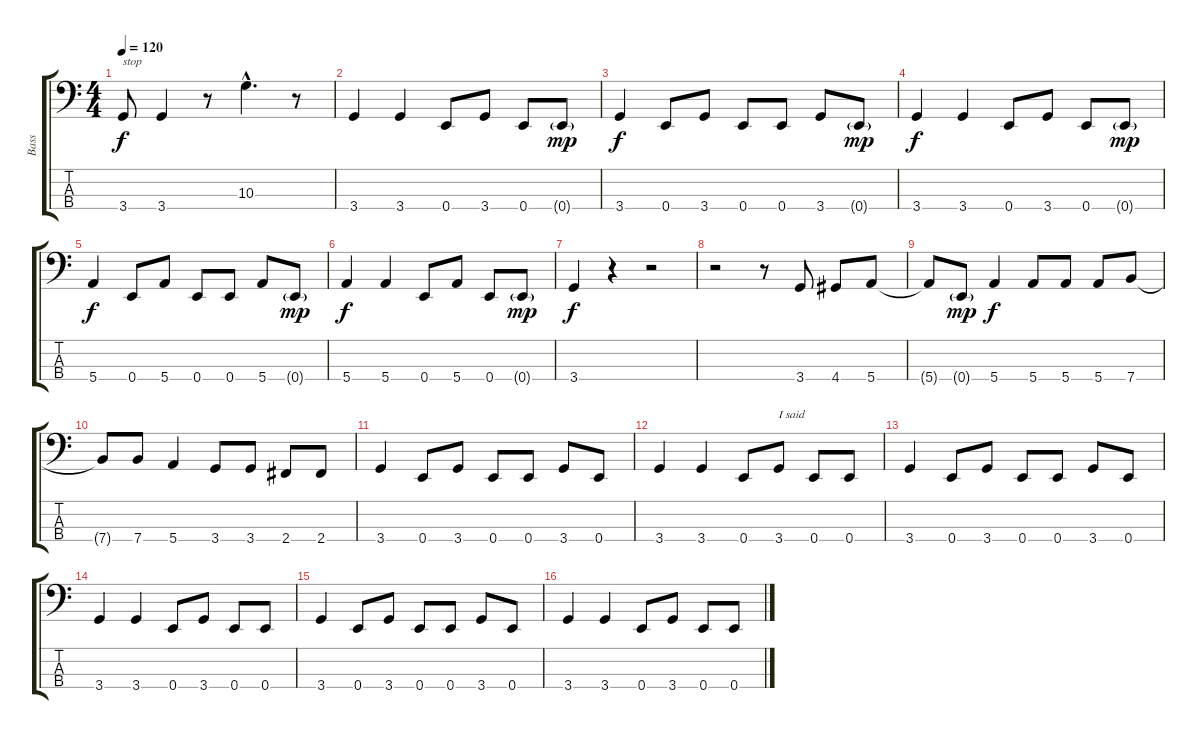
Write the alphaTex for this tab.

\track ("Bass" "Bass") {instrument electricbasspick}
\staff {score tabs}
\tuning (G2 D2 A1 E1) {hide}
\ts (4 4)
\tempo 120
\clef f4
\ks c
3.4.8{txt "stop" dy f} 3.4.4 r.8 10.3{hac}.4{d} r.8 |
3.4.4 3.4.4 0.4.8 3.4.8 0.4.8 0.4{g}.8{dy mp} |
3.4.4{dy f} 0.4.8 3.4.8 0.4.8 0.4.8 3.4.8 0.4{g}.8{dy mp} |
3.4.4{dy f} 3.4.4 0.4.8 3.4.8 0.4.8 0.4{g}.8{dy mp} |
5.4.4{dy f} 0.4.8 5.4.8 0.4.8 0.4.8 5.4.8 0.4{g}.8{dy mp} |
5.4.4{dy f} 5.4.4 0.4.8 5.4.8 0.4.8 0.4{g}.8{dy mp} |
3.4.4{dy f} r.4 r.2 |
r.2 r.8 3.4.8 4.4.8 5.4.8 |
5.4{t}.8 0.4{g}.8{dy mp} 5.4.4{dy f} 5.4.8 5.4.8 5.4.8 7.4.8 |
7.4{t}.8 7.4.8 5.4.4 3.4.8 3.4.8 2.4.8 2.4.8 |
3.4.4 0.4.8 3.4.8 0.4.8 0.4.8 3.4.8 0.4.8 |
3.4.4 3.4.4 0.4.8 3.4.8{txt "I said"} 0.4.8 0.4.8 |
3.4.4 0.4.8 3.4.8 0.4.8 0.4.8 3.4.8 0.4.8 |
3.4.4 3.4.4 0.4.8 3.4.8 0.4.8 0.4.8 |
3.4.4 0.4.8 3.4.8 0.4.8 0.4.8 3.4.8 0.4.8 |
3.4.4 3.4.4 0.4.8 3.4.8 0.4.8 0.4.8
